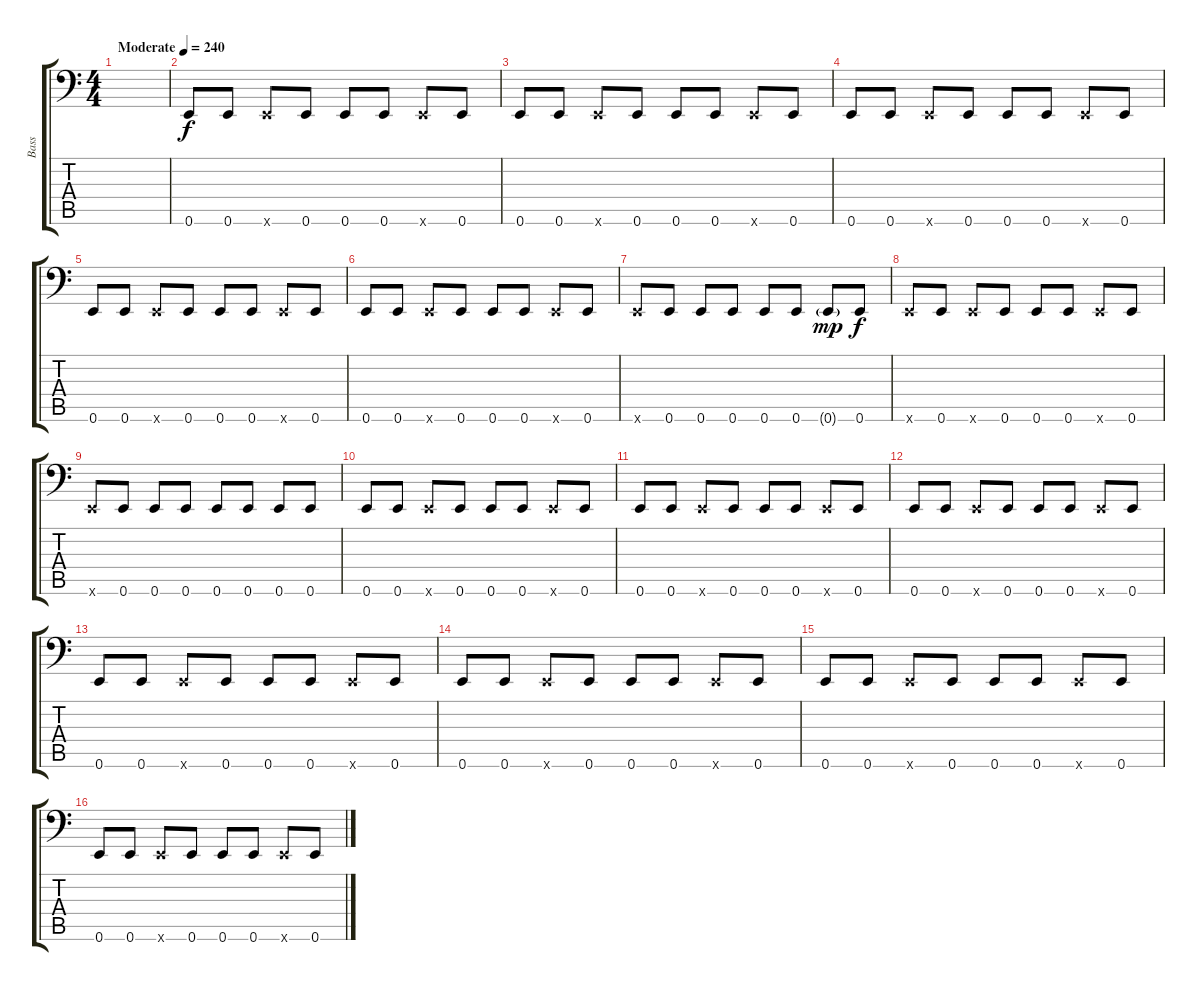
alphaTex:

\track ("Bass" "Bass") {instrument electricbasspick}
\staff {score tabs}
\tuning (E3 B2 G2 D2 A1 E1) {hide}
\ts (4 4)
\tempo (240 "Moderate")
\clef f4
\ks c
|
0.6.8 0.6.8 0.6{x}.8 0.6.8 0.6.8 0.6.8 0.6{x}.8 0.6.8 |
0.6.8 0.6.8 0.6{x}.8 0.6.8 0.6.8 0.6.8 0.6{x}.8 0.6.8 |
0.6.8 0.6.8 0.6{x}.8 0.6.8 0.6.8 0.6.8 0.6{x}.8 0.6.8 |
0.6.8 0.6.8 0.6{x}.8 0.6.8 0.6.8 0.6.8 0.6{x}.8 0.6.8 |
0.6.8 0.6.8 0.6{x}.8 0.6.8 0.6.8 0.6.8 0.6{x}.8 0.6.8 |
0.6{x}.8 0.6.8 0.6.8 0.6.8 0.6.8 0.6.8 0.6{g}.8{dy mp} 0.6.8{dy f} |
0.6{x}.8 0.6.8 0.6{x}.8 0.6.8 0.6.8 0.6.8 0.6{x}.8 0.6.8 |
0.6{x}.8 0.6.8 0.6.8 0.6.8 0.6.8 0.6.8 0.6.8 0.6.8 |
0.6.8 0.6.8 0.6{x}.8 0.6.8 0.6.8 0.6.8 0.6{x}.8 0.6.8 |
0.6.8 0.6.8 0.6{x}.8 0.6.8 0.6.8 0.6.8 0.6{x}.8 0.6.8 |
0.6.8 0.6.8 0.6{x}.8 0.6.8 0.6.8 0.6.8 0.6{x}.8 0.6.8 |
0.6.8 0.6.8 0.6{x}.8 0.6.8 0.6.8 0.6.8 0.6{x}.8 0.6.8 |
0.6.8 0.6.8 0.6{x}.8 0.6.8 0.6.8 0.6.8 0.6{x}.8 0.6.8 |
0.6.8 0.6.8 0.6{x}.8 0.6.8 0.6.8 0.6.8 0.6{x}.8 0.6.8 |
0.6.8 0.6.8 0.6{x}.8 0.6.8 0.6.8 0.6.8 0.6{x}.8 0.6.8
